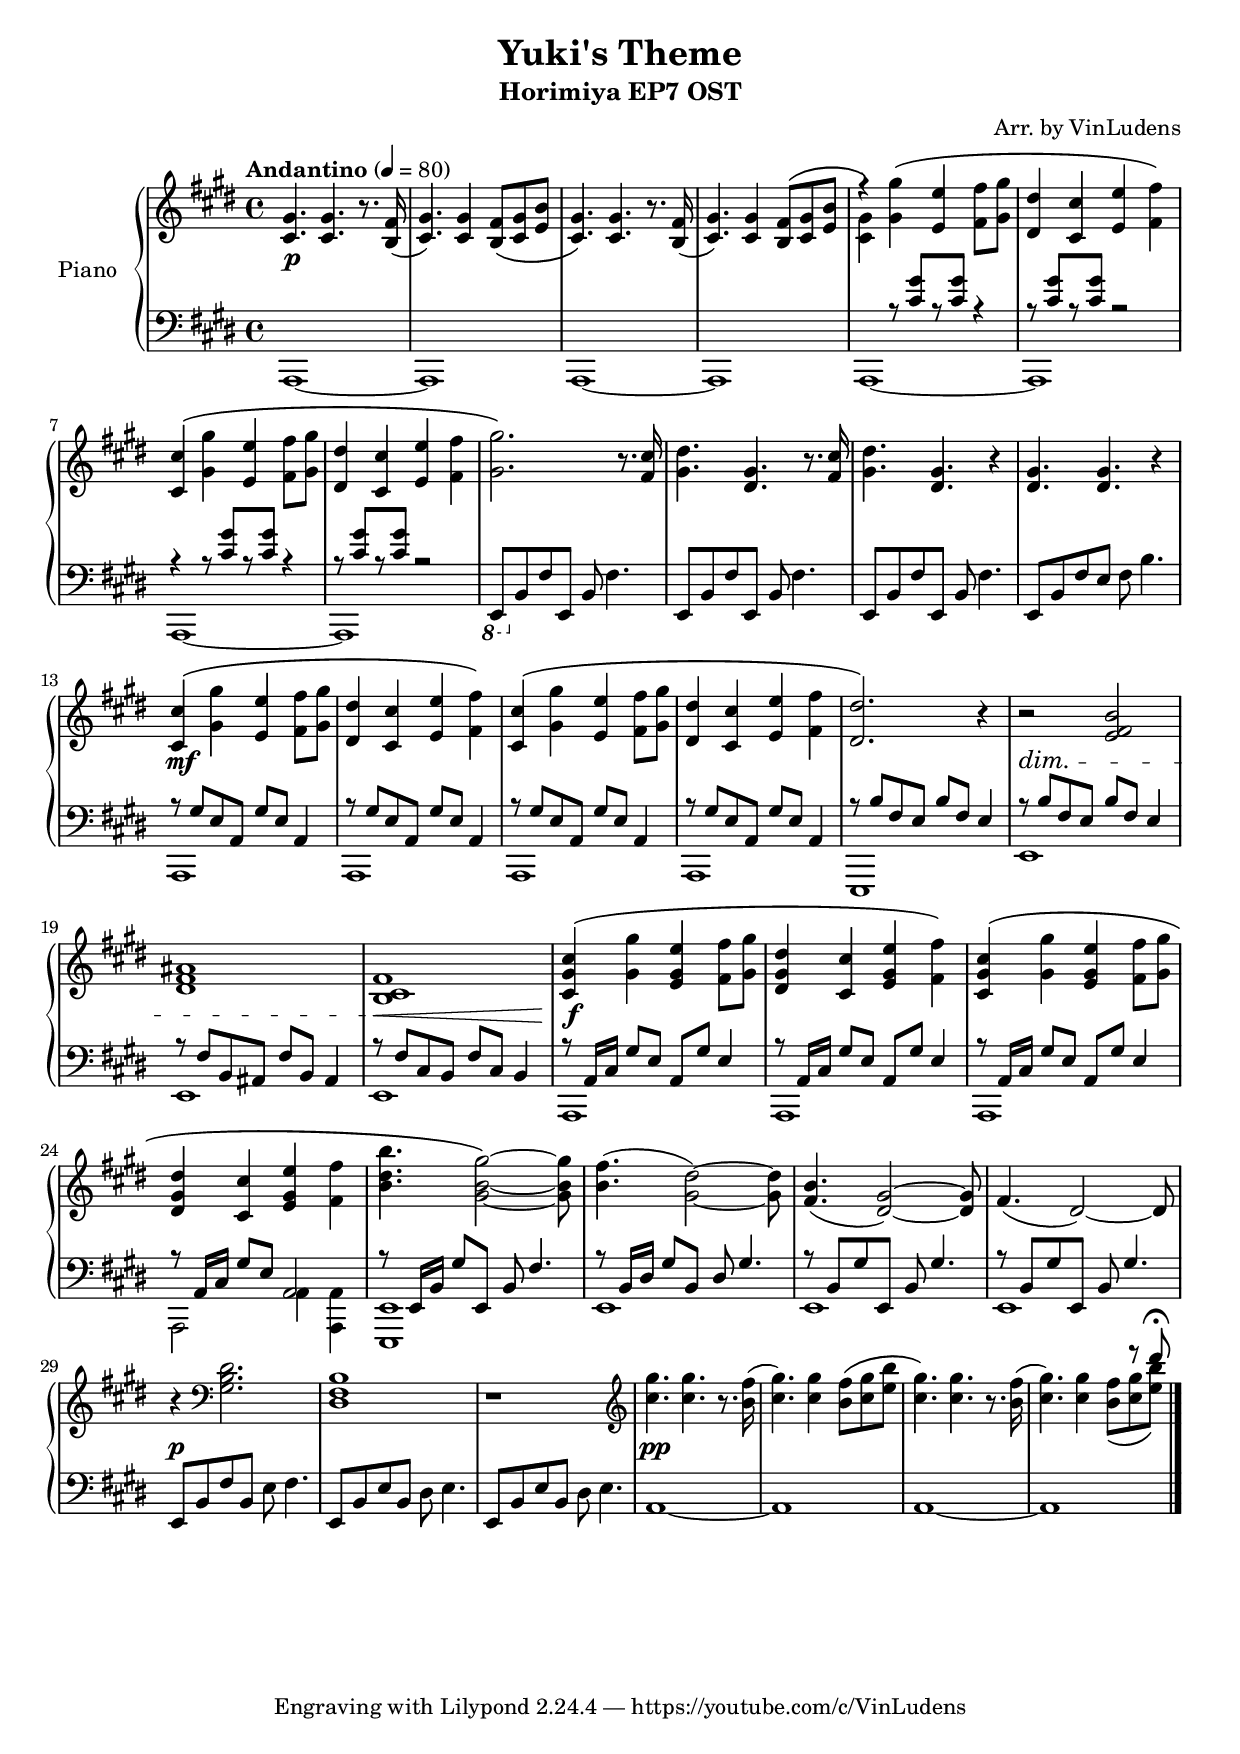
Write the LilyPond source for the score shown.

\version "2.22.1"

\header {
  title = "Yuki's Theme"
  subtitle = "Horimiya EP7 OST"
  %instrument = "Piano"
  %composer = "VinLudens"
  arranger = "Arr. by VinLudens"
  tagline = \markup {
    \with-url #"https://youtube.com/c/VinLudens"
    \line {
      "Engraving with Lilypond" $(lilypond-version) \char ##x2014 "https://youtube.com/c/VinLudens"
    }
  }
}

#(set-global-staff-size 19.3)
%showLastLength = R1 * 10

\paper {
  #(set-paper-size "a4")
}

\include "global.ly"
\version "2.22.1"
\include "global.ly"

right = \absolute {
  \global
  \tempo "Andantino" 4 = 80
  <cis' gis'>4. q4. r8. <b fis'>16( |
  <cis' gis'>4.) q4 <b fis'>8\( <cis' gis'> <e' b'> |
  <cis' gis'>4.\) q4. r8. <b fis'>16( |
  <cis' gis'>4.) q4 <b fis'>8\( <cis' gis'> <e' b'> |


  \voiceTwo <cis' gis'>4\) \oneVoice <gis' gis''>4\( <e' e''> <fis' fis''>8 <gis' gis''> |
  <dis' dis''>4 <cis' cis''> <e' e''> <fis' fis''>\) |
  <cis' cis''>4\( <gis' gis''> <e' e''> <fis' fis''>8 <gis' gis''> |
  <dis' dis''>4 <cis' cis''> <e' e''> <fis' fis''> |









  <gis' gis''>2.\) r8. <fis' cis''>16 |
  <gis' dis''>4. <dis' gis'>4. r8. <fis' cis''>16 |
  <gis' dis''>4. <dis' gis'>4. r4 |
  <dis' gis'>4. <dis' gis'>4. r4 |


  <cis' cis''>4\( <gis' gis''>4 <e' e''> <fis' fis''>8 <gis' gis''> |
  <dis' dis''>4 <cis' cis''> <e' e''> <fis' fis''>\) |
  <cis' cis''>4\( <gis' gis''> <e' e''> <fis' fis''>8 <gis' gis''> |
  <dis' dis''>4 <cis' cis''> <e' e''> <fis' fis''> |

  <dis' dis''>2.\) r4 |
  r2 <e' fis' b'> |
  <dis' fis' ais'>1 |
  <b cis' fis'>1 |















  <cis' gis' cis''>4\( <gis' gis''> <e' gis' e''> <fis' fis''>8 <gis' gis''> |
  <dis' gis' dis''>4 <cis' cis''> <e' gis' e''> <fis' fis''>\) |
  <cis' gis' cis''>4\( <gis' gis''> <e' gis' e''> <fis' fis''>8 <gis' gis''> |
  <dis' gis' dis''>4 <cis' cis''> <e' gis' e''> <fis' fis''> |

  <b' dis'' b''>4. <gis' b' gis''>2\)  ~ q8 |
  <b' fis''>4.( <gis' dis''>2) ~ q8 |
  <fis' b'>4.( <dis' gis'>2) ~ q8 |
  fis'4.( dis'2) ~ 8 |














  r4 \clef "bass" <gis b dis'>2. |
  <dis fis b>1 |
  r1 | \clef "treble"

  <cis'' gis''>4. q4. r8. <b' fis''>16( |
  <cis'' gis''>4.) q4 <b' fis''>8\( <cis'' gis''> <e'' b''> |
  <cis'' gis''>4.\) q4. r8. <b' fis''>16( |

  <cis'' gis''>4.) q4 <b' fis''>8_\( \voiceTwo <cis'' gis''> <e'' b''>\) |






  \bar "|."

%}
}

\version "2.22.1"
\include "global.ly"

left = \absolute {
  \global

  a,,1 ~ |
  1 |
  a,,1 ~ |
  1 |

  << { \voiceOne
      \change Staff = "right" \voiceOne r4 \change Staff = "left" \voiceOne r8 <cis' gis'>8[ r8 q8] r4 |
      r8 q8[ r8 q8] r2 |
      r4 r8 q8[ r8 q8] r4 |
      r8 q8[ r8 q8] r2 |
    }
    \new Voice { \voiceTwo
      a,,1 ~ |
      1 |
      a,,1 ~ |
      1 |
    }
  >> \oneVoice

  \ottava -1 e,,8 \ottava 0 b, fis e, b, fis4. |
  e,8 b, fis e, b, fis4. |
  e,8 b, fis e, b, fis4. |
  e,8 b, fis e fis b4. |

  << { \voiceOne
      r8 gis e a, gis e a,4 |
      r8 gis e a, gis e a,4 |
      r8 gis e a, gis e a,4 |
      r8 gis e a, gis e a,4 |

      r8 b fis e b fis e4 |
      r8 b fis e b fis e4 |
      r8 fis b, ais, fis b, ais,4 |
      r8 fis cis b, fis cis b,4 |
    }
    \new Voice { \voiceTwo
      a,,1 |
      a,,1 |
      a,,1 |
      a,,1 |

      e,,1 |
      e,1 |
      e,1 |
      e,1 |
    }
  >> \oneVoice

  << { \voiceOne
      r8 a,16 cis gis8 e a, gis e4 |
      r8 a,16 cis gis8 e a, gis e4 |
      r8 a,16 cis gis8 e a, gis e4 |
      r8 a,16 cis gis8 e a,2 |

      r8 e,16 b, gis8 e, b, fis4. |
      r8 b,16 dis gis8 b, dis gis4. |
      r8 b, gis e, b, gis4. |
      r8 b, gis e, b, gis4. |
    }
    \new Voice { \voiceTwo
      a,,1 |
      a,,1 |
      a,,1 |
      a,,2 a,4 <a, a,,>4 |

      <e,, e,>1 |
      e,1 |
      e,1 |
      e,1 |
    }
  >> \oneVoice

  e,8 b, fis b, e fis4. |
  e,8 b, e b, dis e4. |
  e,8 b, e b, dis e4. |

  a,1 ~ |
  a,1 |
  a,1 ~ |
  << { \oneVoice
      a,1 |
    }
    \new Voice {
      \change Staff = "right" \voiceOne s2. r8 dis'''\fermata |
    }
  >> \oneVoice

  \bar "|."

%}
}

\version "2.22.1"
\include "global.ly"

crescPoco = \tweak DynamicText.self-alignment-X #LEFT 
        #(make-dynamic-script (markup #:normal-text #:italic "cresc. poco a poco"))

rit = \tweak DynamicText.self-alignment-X #LEFT #(make-dynamic-script
  (markup #:normal-text #:italic "rit."))

rall = \tweak DynamicText.self-alignment-X #LEFT #(make-dynamic-script
  (markup #:normal-text #:italic "rall."))

dynamics = {
  \global
  % allow text in the dynamics block to be centered vertically
  % \override TextScript.extra-offset = #'(0 . 1)
  s1\p | s1 | s1 | s1 | s1 | s1 | s1 | s1 | s1 | s1 | s1 | s1 |
  s1\mf | s1 | s1 | s1 | s1 |
  s1\dim | s1 |
  s1\< |
  s1\f | s1 | s1 | s1 | s1 | s1 | s1 | s1 |
  s1\p | s1 | s1 |
  s1\pp |
%}
}


\score {
  \new PianoStaff \with {
    instrumentName = "Piano"
  } << \accidentalStyle piano
    \new Staff = "right" \with {
      midiInstrument = "acoustic grand"
    } \right
    \new Dynamics = "Dynamics" \dynamics
    \new Staff = "left" \with {
      midiInstrument = "acoustic grand"
    } { \clef bass \left }
  >>
  \layout { }
  \midi {
    %\tempo 4=80
    \set Staff.midiMaximumVolume = #0.7
  }
}
